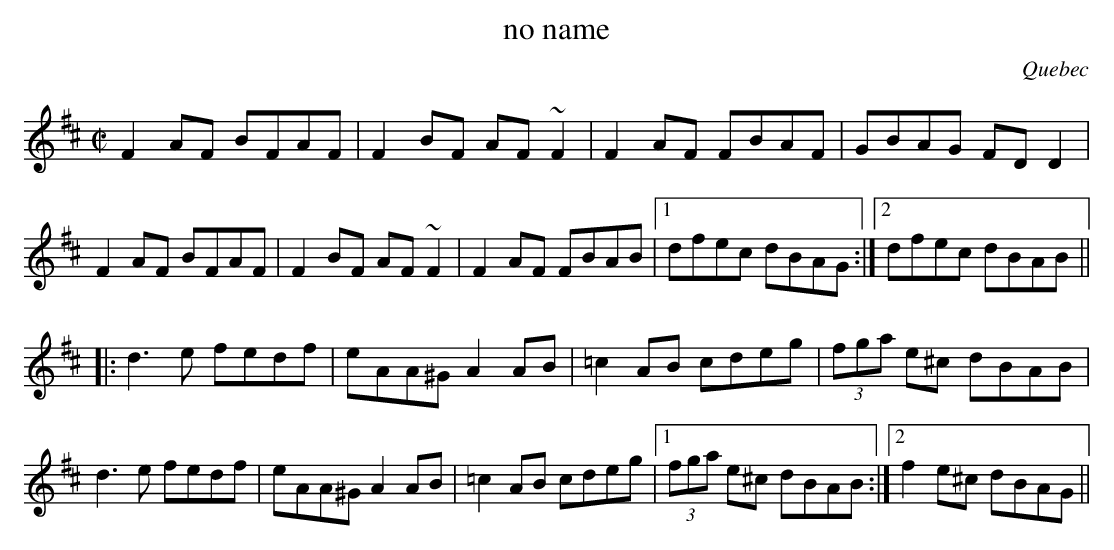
X:1
T:no name
O:Quebec
M:C|
L:1/8
K:D
F2AF BFAF | F2BF AF~F2 | F2AF FBAF | GBAG FDD2 |
F2AF BFAF | F2BF AF~F2 | F2AF FBAB |1 dfec dBAG :|2 dfec dBAB ||
|: d3e fedf | eAA^G A2AB | =c2AB cdeg | (3fga e^c dBAB |
d3e fedf | eAA^G A2AB | =c2AB cdeg |1 (3fga e^c dBAB :|2 f2e^c dBAG ||
